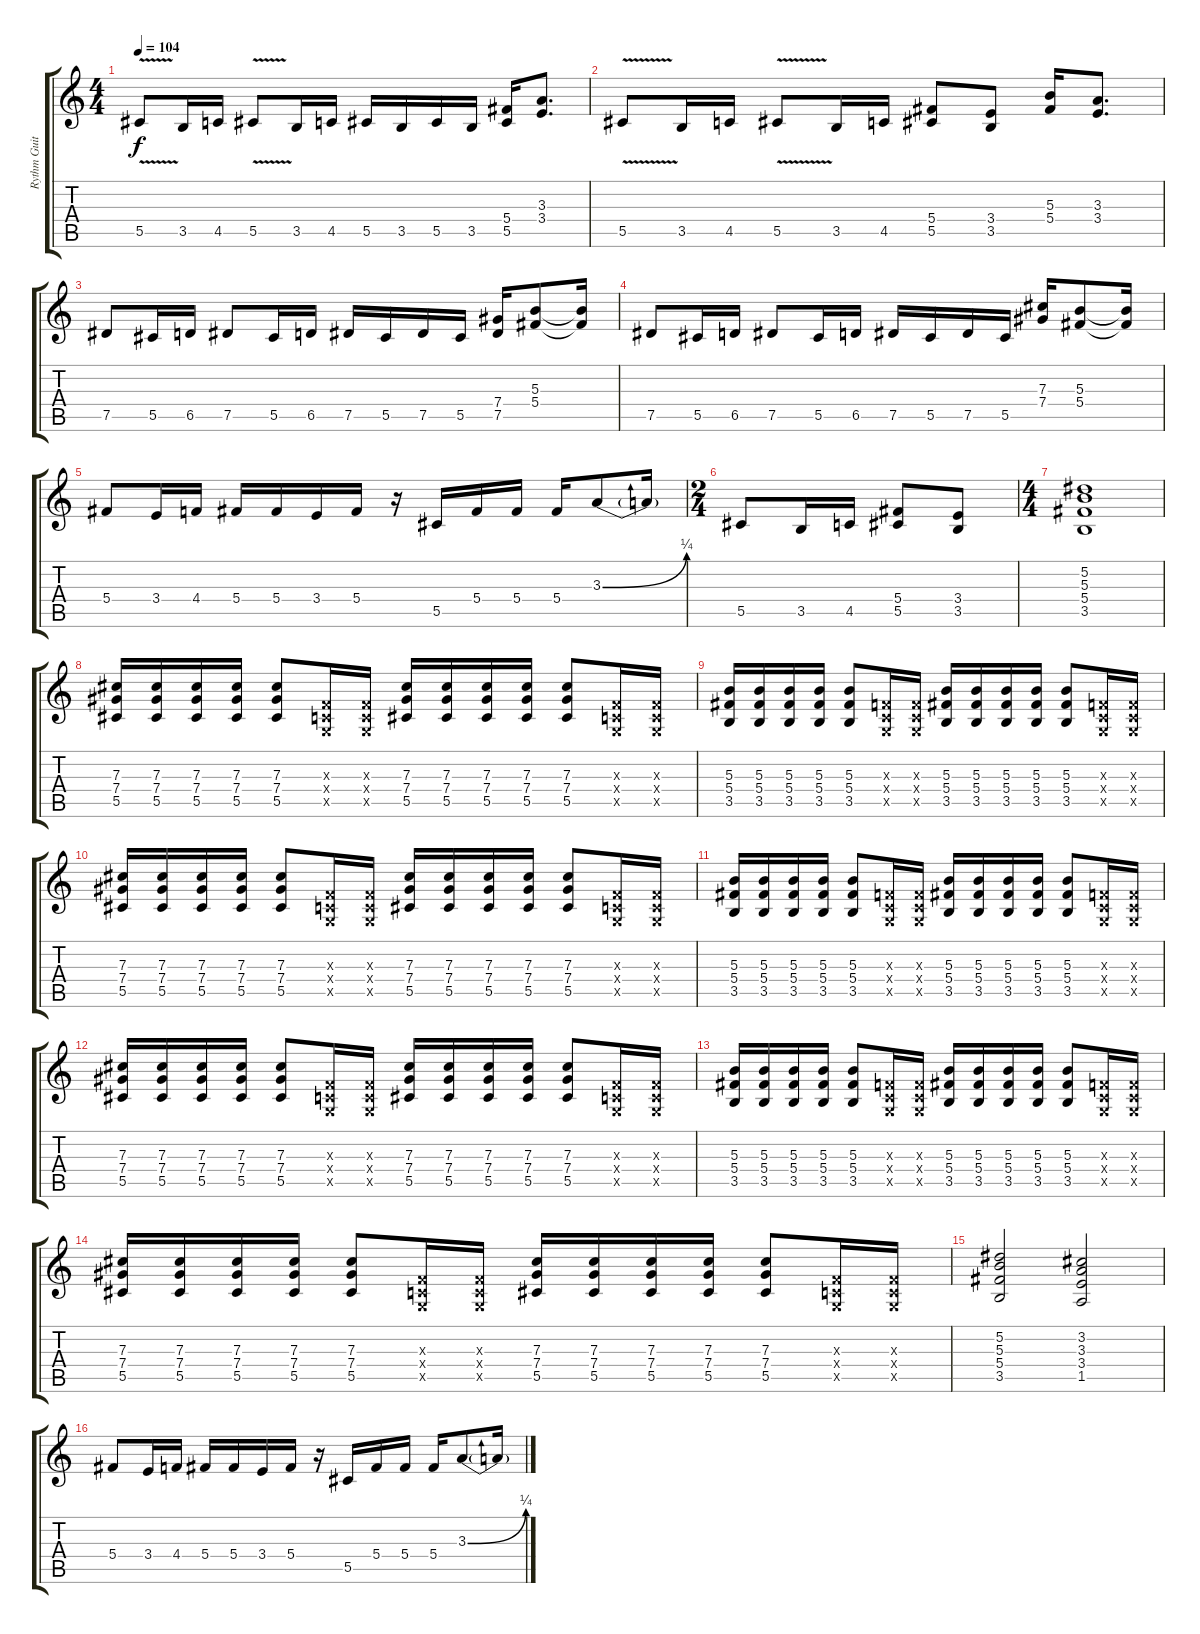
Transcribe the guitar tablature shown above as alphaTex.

\track ("Rythm Guitar 2" "Rythm Guit") {instrument distortionguitar}
\staff {score tabs}
\tuning (Eb4 Bb3 Gb3 Db3 Ab2 Eb2) {hide}
\ts (4 4)
\tempo 104
\clef g2
\ks c
5.5{v}.8{dy f} 3.5.16 4.5.16 5.5{v}.8 3.5.16 4.5.16 5.5.16 3.5.16 5.5.16 3.5.16 (5.4 5.5).16 (3.3 3.4).8{d} |
5.5{v}.8 3.5.16 4.5.16 5.5{v}.8 3.5.16 4.5.16 (5.4 5.5).8 (3.4 3.5).8 (5.3 5.4).16 (3.3 3.4).8{d} |
7.5.8 5.5.16 6.5.16 7.5.8 5.5.16 6.5.16 7.5.16 5.5.16 7.5.16 5.5.16 (7.4 7.5).16 (5.3 5.4).8 (5.3{t} 5.4{t}).16 |
7.5.8 5.5.16 6.5.16 7.5.8 5.5.16 6.5.16 7.5.16 5.5.16 7.5.16 5.5.16 (7.3 7.4).16 (5.3 5.4).8 (5.3{t} 5.4{t}).16 |
5.4.8 3.4.16 4.4.16 5.4.16 5.4.16 3.4.16 5.4.16 r.16 5.5.16 5.4.16 5.4.16 5.4.16 3.3{be (bend 0 0 60 1)}.8 3.3{t}.16 |
\ts (2 4)
5.5.8 3.5.16 4.5.16 (5.4 5.5).8 (3.4 3.5).8 |
\ts (4 4)
(5.2 5.3 5.4 3.5).1 |
(7.3 7.4 5.5).16 (7.3 7.4 5.5).16 (7.3 7.4 5.5).16 (7.3 7.4 5.5).16 (7.3 7.4 5.5).8 (-1.3{x} -1.4{x} -1.5{x}).16 (-1.3{x} -1.4{x} -1.5{x}).16 (7.3 7.4 5.5).16 (7.3 7.4 5.5).16 (7.3 7.4 5.5).16 (7.3 7.4 5.5).16 (7.3 7.4 5.5).8 (-1.3{x} -1.4{x} -1.5{x}).16 (-1.3{x} -1.4{x} -1.5{x}).16 |
(5.3 5.4 3.5).16 (5.3 5.4 3.5).16 (5.3 5.4 3.5).16 (5.3 5.4 3.5).16 (5.3 5.4 3.5).8 (-1.3{x} -1.4{x} -1.5{x}).16 (-1.3{x} -1.4{x} -1.5{x}).16 (5.3 5.4 3.5).16 (5.3 5.4 3.5).16 (5.3 5.4 3.5).16 (5.3 5.4 3.5).16 (5.3 5.4 3.5).8 (-1.3{x} -1.4{x} -1.5{x}).16 (-1.3{x} -1.4{x} -1.5{x}).16 |
(7.3 7.4 5.5).16 (7.3 7.4 5.5).16 (7.3 7.4 5.5).16 (7.3 7.4 5.5).16 (7.3 7.4 5.5).8 (-1.3{x} -1.4{x} -1.5{x}).16 (-1.3{x} -1.4{x} -1.5{x}).16 (7.3 7.4 5.5).16 (7.3 7.4 5.5).16 (7.3 7.4 5.5).16 (7.3 7.4 5.5).16 (7.3 7.4 5.5).8 (-1.3{x} -1.4{x} -1.5{x}).16 (-1.3{x} -1.4{x} -1.5{x}).16 |
(5.3 5.4 3.5).16 (5.3 5.4 3.5).16 (5.3 5.4 3.5).16 (5.3 5.4 3.5).16 (5.3 5.4 3.5).8 (-1.3{x} -1.4{x} -1.5{x}).16 (-1.3{x} -1.4{x} -1.5{x}).16 (5.3 5.4 3.5).16 (5.3 5.4 3.5).16 (5.3 5.4 3.5).16 (5.3 5.4 3.5).16 (5.3 5.4 3.5).8 (-1.3{x} -1.4{x} -1.5{x}).16 (-1.3{x} -1.4{x} -1.5{x}).16 |
(7.3 7.4 5.5).16 (7.3 7.4 5.5).16 (7.3 7.4 5.5).16 (7.3 7.4 5.5).16 (7.3 7.4 5.5).8 (-1.3{x} -1.4{x} -1.5{x}).16 (-1.3{x} -1.4{x} -1.5{x}).16 (7.3 7.4 5.5).16 (7.3 7.4 5.5).16 (7.3 7.4 5.5).16 (7.3 7.4 5.5).16 (7.3 7.4 5.5).8 (-1.3{x} -1.4{x} -1.5{x}).16 (-1.3{x} -1.4{x} -1.5{x}).16 |
(5.3 5.4 3.5).16 (5.3 5.4 3.5).16 (5.3 5.4 3.5).16 (5.3 5.4 3.5).16 (5.3 5.4 3.5).8 (-1.3{x} -1.4{x} -1.5{x}).16 (-1.3{x} -1.4{x} -1.5{x}).16 (5.3 5.4 3.5).16 (5.3 5.4 3.5).16 (5.3 5.4 3.5).16 (5.3 5.4 3.5).16 (5.3 5.4 3.5).8 (-1.3{x} -1.4{x} -1.5{x}).16 (-1.3{x} -1.4{x} -1.5{x}).16 |
(7.3 7.4 5.5).16 (7.3 7.4 5.5).16 (7.3 7.4 5.5).16 (7.3 7.4 5.5).16 (7.3 7.4 5.5).8 (-1.3{x} -1.4{x} -1.5{x}).16 (-1.3{x} -1.4{x} -1.5{x}).16 (7.3 7.4 5.5).16 (7.3 7.4 5.5).16 (7.3 7.4 5.5).16 (7.3 7.4 5.5).16 (7.3 7.4 5.5).8 (-1.3{x} -1.4{x} -1.5{x}).16 (-1.3{x} -1.4{x} -1.5{x}).16 |
(5.2 5.3 5.4 3.5).2 (3.2 3.3 3.4 1.5).2 |
5.4.8 3.4.16 4.4.16 5.4.16 5.4.16 3.4.16 5.4.16 r.16 5.5.16 5.4.16 5.4.16 5.4.16 3.3{be (bend 0 0 60 1)}.8 3.3{t}.16
